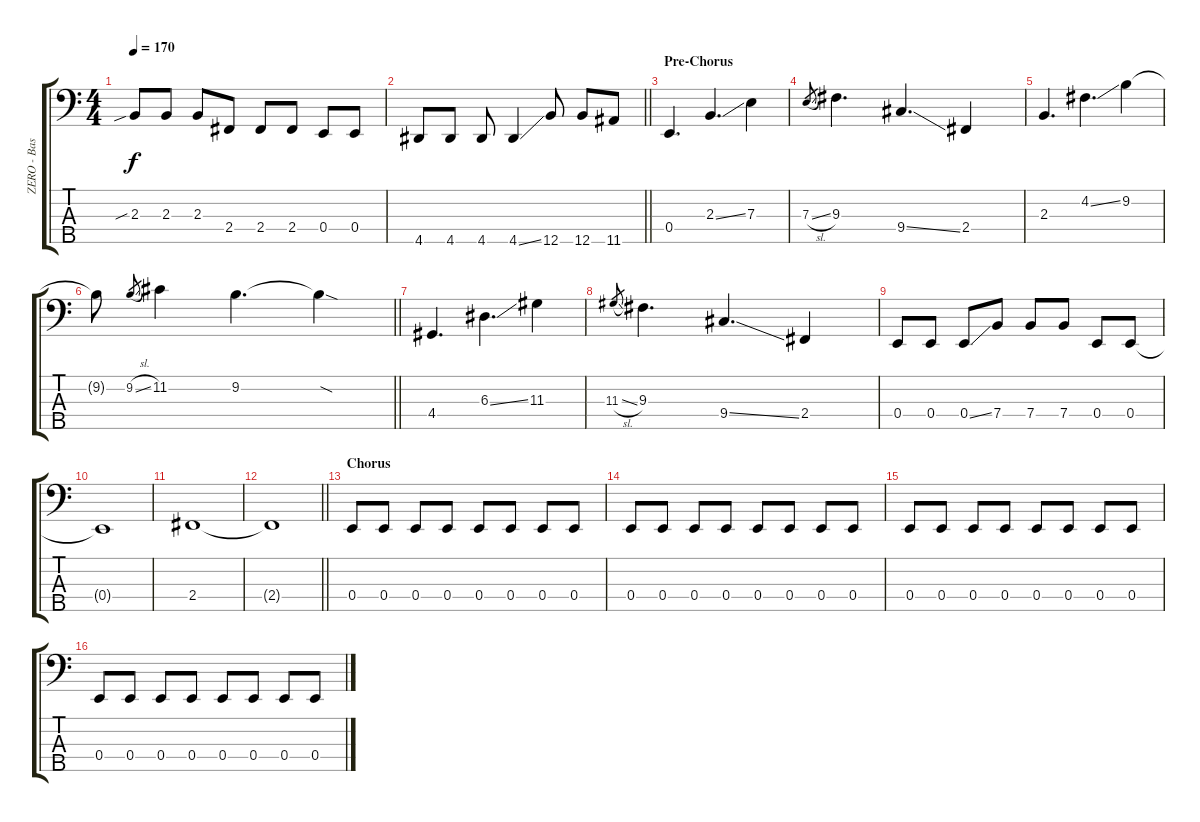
\track ("ZERO - Bass" "ZERO - Bas") {instrument electricbassfinger}
\staff {score tabs}
\tuning (G2 D2 A1 E1 B0) {hide}
\ts (4 4)
\tempo 170
\clef f4
\ks c
2.3{sib}.8{dy f} 2.3.8 2.3.8 2.4.8 2.4.8 2.4.8 0.4.8 0.4.8 |
\barLineRight lightlight
4.5.8 4.5.8 4.5.8 4.5{ss}.4 12.5.8 12.5.8 11.5.8 |
\section ("" "Pre-Chorus")
0.4.4{d} 2.3{ss}.4{d} 7.3.4 |
7.3{sl}.8{gr} 9.3.4{d} 9.4{ss}.4{d} 2.4.4 |
2.3.4{d} 4.2{ss}.4{d} 9.2.4 |
\barLineRight lightlight
9.2{t}.8 9.2{sl}.8{gr} 11.2.4 9.2.4{d} 9.2{sod t}.4 |
4.4.4{d} 6.3{ss}.4{d} 11.3.4 |
11.3{sl}.8{gr} 9.3.4{d} 9.4{ss}.4{d} 2.4.4 |
0.4.8 0.4.8 0.4{ss}.8 7.4.8 7.4.8 7.4.8 0.4.8 0.4.8 |
0.4{t}.1 |
2.4.1 |
\barLineRight lightlight
2.4{t}.1 |
\section ("" "Chorus")
0.4.8 0.4.8 0.4.8 0.4.8 0.4.8 0.4.8 0.4.8 0.4.8 |
0.4.8 0.4.8 0.4.8 0.4.8 0.4.8 0.4.8 0.4.8 0.4.8 |
0.4.8 0.4.8 0.4.8 0.4.8 0.4.8 0.4.8 0.4.8 0.4.8 |
0.4.8 0.4.8 0.4.8 0.4.8 0.4.8 0.4.8 0.4.8 0.4.8
